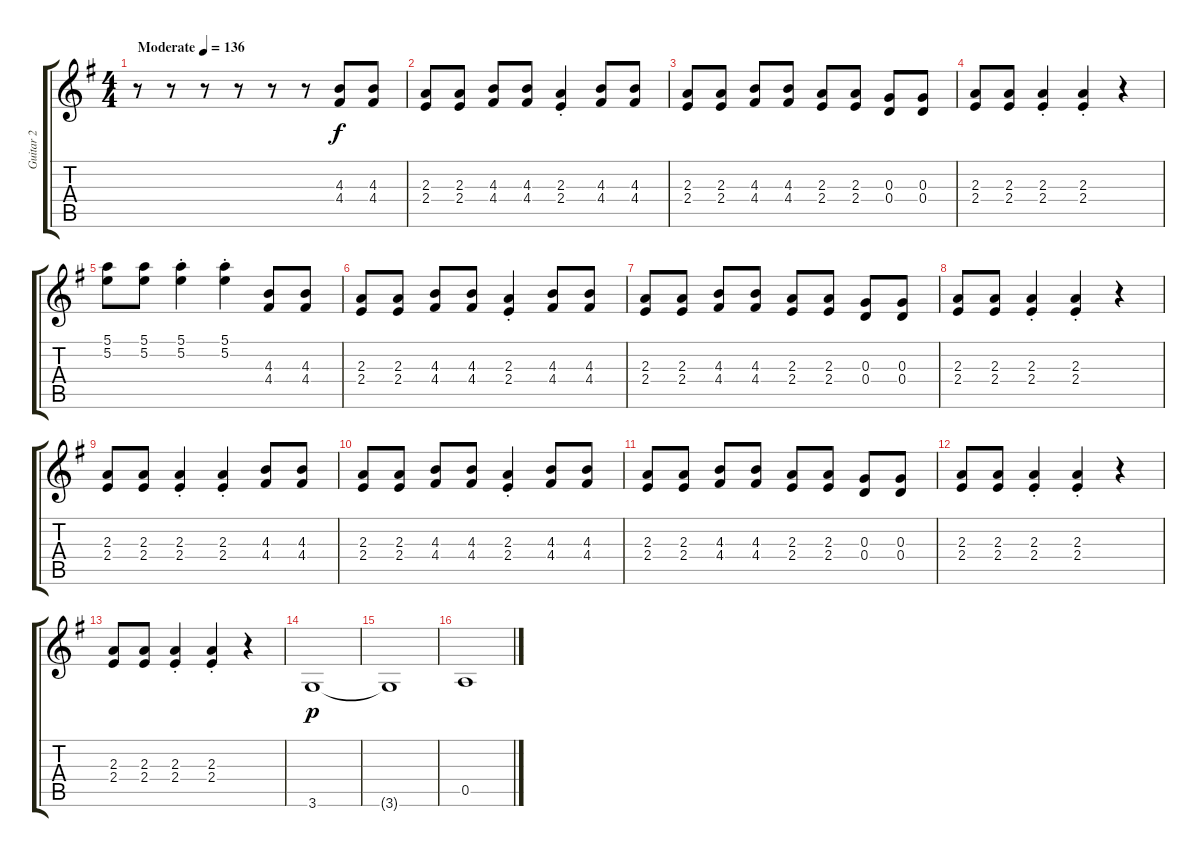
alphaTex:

\track ("Guitar 2" "Guitar 2") {instrument overdrivenguitar}
\staff {score tabs}
\tuning (E4 B3 G3 D3 A2 E2) {hide}
\ts (4 4)
\tempo (136 "Moderate")
\clef g2
\ks g
r.8{dy f instrument overdrivenguitar} r.8 r.8 r.8 r.8 r.8 (4.3 4.4).8 (4.3 4.4).8 |
(2.3 2.4).8 (2.3 2.4).8 (4.3 4.4).8 (4.3 4.4).8 (2.3{st} 2.4{st}).4 (4.3 4.4).8 (4.3 4.4).8 |
(2.3 2.4).8 (2.3 2.4).8 (4.3 4.4).8 (4.3 4.4).8 (2.3 2.4).8 (2.3 2.4).8 (0.3 0.4).8 (0.3 0.4).8 |
(2.3 2.4).8 (2.3 2.4).8 (2.3{st} 2.4{st}).4 (2.3{st} 2.4{st}).4 r.4 |
(5.1 5.2).8 (5.1 5.2).8 (5.1{st} 5.2{st}).4 (5.1{st} 5.2{st}).4 (4.3 4.4).8 (4.3 4.4).8 |
(2.3 2.4).8 (2.3 2.4).8 (4.3 4.4).8 (4.3 4.4).8 (2.3{st} 2.4{st}).4 (4.3 4.4).8 (4.3 4.4).8 |
(2.3 2.4).8 (2.3 2.4).8 (4.3 4.4).8 (4.3 4.4).8 (2.3 2.4).8 (2.3 2.4).8 (0.3 0.4).8 (0.3 0.4).8 |
(2.3 2.4).8 (2.3 2.4).8 (2.3{st} 2.4{st}).4 (2.3{st} 2.4{st}).4 r.4 |
(2.3 2.4).8 (2.3 2.4).8 (2.3{st} 2.4{st}).4 (2.3{st} 2.4{st}).4 (4.3 4.4).8 (4.3 4.4).8 |
(2.3 2.4).8 (2.3 2.4).8 (4.3 4.4).8 (4.3 4.4).8 (2.3{st} 2.4{st}).4 (4.3 4.4).8 (4.3 4.4).8 |
(2.3 2.4).8 (2.3 2.4).8 (4.3 4.4).8 (4.3 4.4).8 (2.3 2.4).8 (2.3 2.4).8 (0.3 0.4).8 (0.3 0.4).8 |
(2.3 2.4).8 (2.3 2.4).8 (2.3{st} 2.4{st}).4 (2.3{st} 2.4{st}).4 r.4 |
(2.3 2.4).8 (2.3 2.4).8 (2.3{st} 2.4{st}).4 (2.3{st} 2.4{st}).4 r.4 |
3.6.1{dy p} |
3.6{t}.1 |
0.5.1
